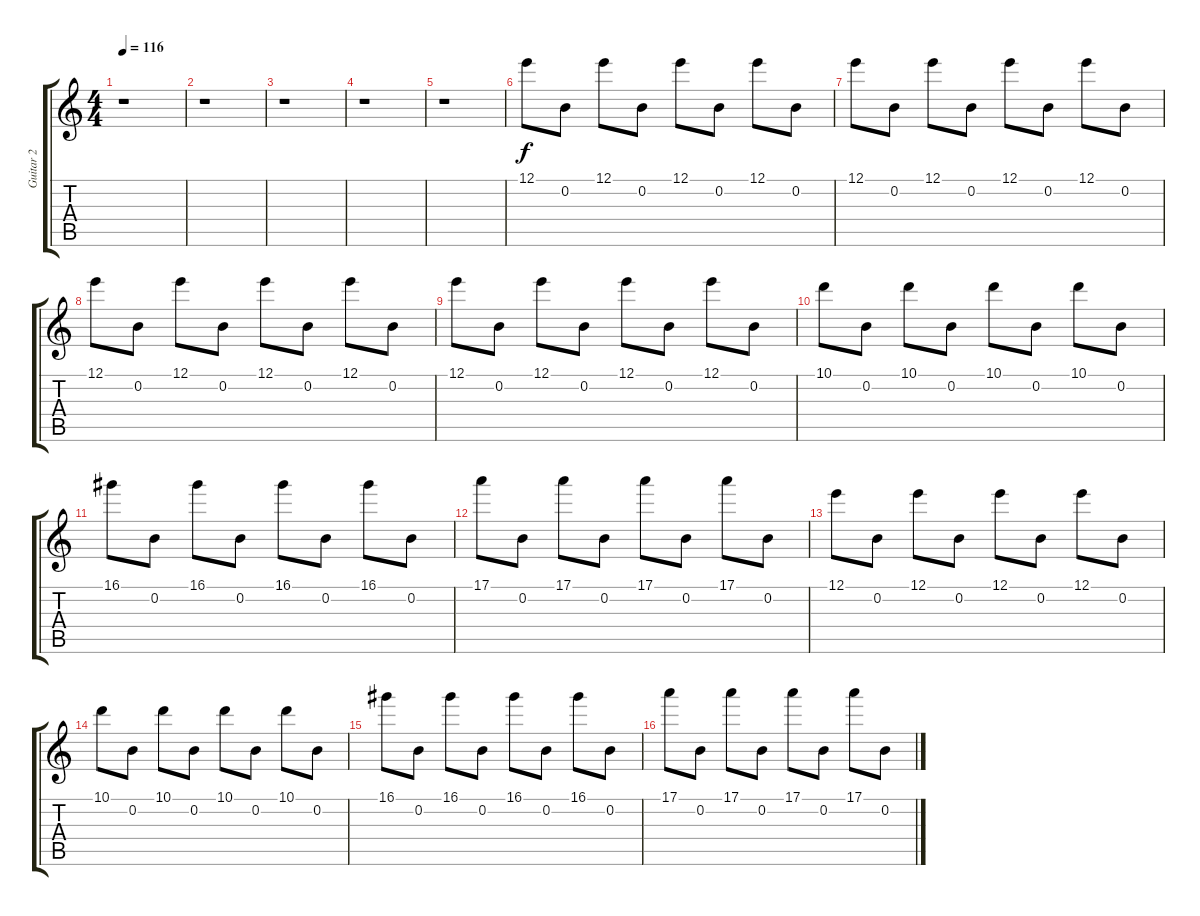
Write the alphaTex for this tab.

\track ("Guitar 2" "Guitar 2") {instrument electricguitarclean}
\staff {score tabs}
\tuning (E4 B3 G3 D3 A2 E2) {hide}
\ts (4 4)
\tempo 116
\clef g2
\ks c
r.1{dy f instrument electricguitarclean} |
r.1 |
r.1 |
r.1 |
r.1 |
12.1.8 0.2.8 12.1.8 0.2.8 12.1.8 0.2.8 12.1.8 0.2.8 |
12.1.8 0.2.8 12.1.8 0.2.8 12.1.8 0.2.8 12.1.8 0.2.8 |
12.1.8 0.2.8 12.1.8 0.2.8 12.1.8 0.2.8 12.1.8 0.2.8 |
12.1.8 0.2.8 12.1.8 0.2.8 12.1.8 0.2.8 12.1.8 0.2.8 |
10.1.8 0.2.8 10.1.8 0.2.8 10.1.8 0.2.8 10.1.8 0.2.8 |
16.1.8 0.2.8 16.1.8 0.2.8 16.1.8 0.2.8 16.1.8 0.2.8 |
17.1.8 0.2.8 17.1.8 0.2.8 17.1.8 0.2.8 17.1.8 0.2.8 |
12.1.8 0.2.8 12.1.8 0.2.8 12.1.8 0.2.8 12.1.8 0.2.8 |
10.1.8 0.2.8 10.1.8 0.2.8 10.1.8 0.2.8 10.1.8 0.2.8 |
16.1.8 0.2.8 16.1.8 0.2.8 16.1.8 0.2.8 16.1.8 0.2.8 |
17.1.8 0.2.8 17.1.8 0.2.8 17.1.8 0.2.8 17.1.8 0.2.8
